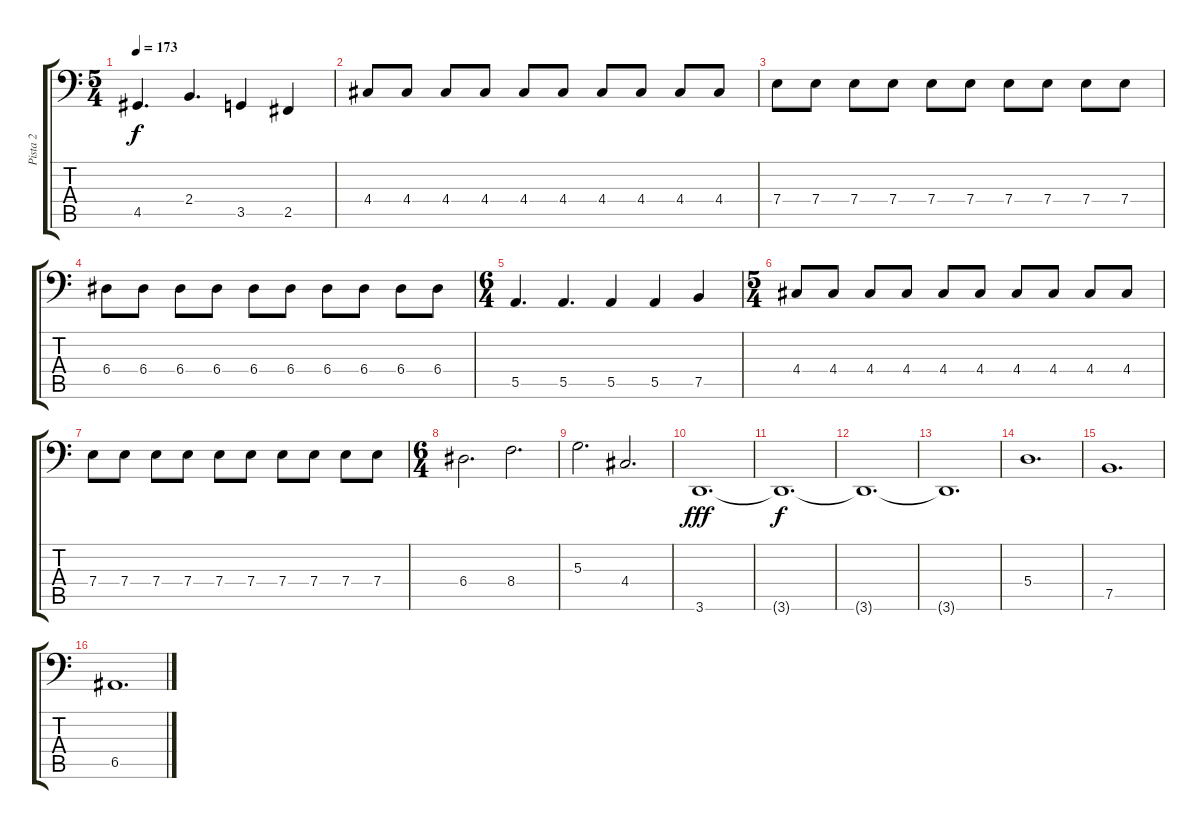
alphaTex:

\track ("Pista 2" "Pista 2") {instrument electricbassfinger}
\staff {score tabs}
\tuning (C3 G2 D2 A1 E1 B0) {hide}
\ts (5 4)
\tempo 173
\clef f4
\ks c
4.5.4{d dy f} 2.4.4{d} 3.5.4 2.5.4 |
4.4.8 4.4.8 4.4.8 4.4.8 4.4.8 4.4.8 4.4.8 4.4.8 4.4.8 4.4.8 |
7.4.8 7.4.8 7.4.8 7.4.8 7.4.8 7.4.8 7.4.8 7.4.8 7.4.8 7.4.8 |
6.4.8 6.4.8 6.4.8 6.4.8 6.4.8 6.4.8 6.4.8 6.4.8 6.4.8 6.4.8 |
\ts (6 4)
5.5.4{d} 5.5.4{d} 5.5.4 5.5.4 7.5.4 |
\ts (5 4)
4.4.8 4.4.8 4.4.8 4.4.8 4.4.8 4.4.8 4.4.8 4.4.8 4.4.8 4.4.8 |
7.4.8 7.4.8 7.4.8 7.4.8 7.4.8 7.4.8 7.4.8 7.4.8 7.4.8 7.4.8 |
\ts (6 4)
6.4.2{d} 8.4.2{d} |
5.3.2{d} 4.4.2{d} |
3.6.1{d dy fff} |
3.6{t}.1{d dy f} |
3.6{t}.1{d} |
3.6{t}.1{d} |
5.4.1{d} |
7.5.1{d} |
6.5.1{d}
